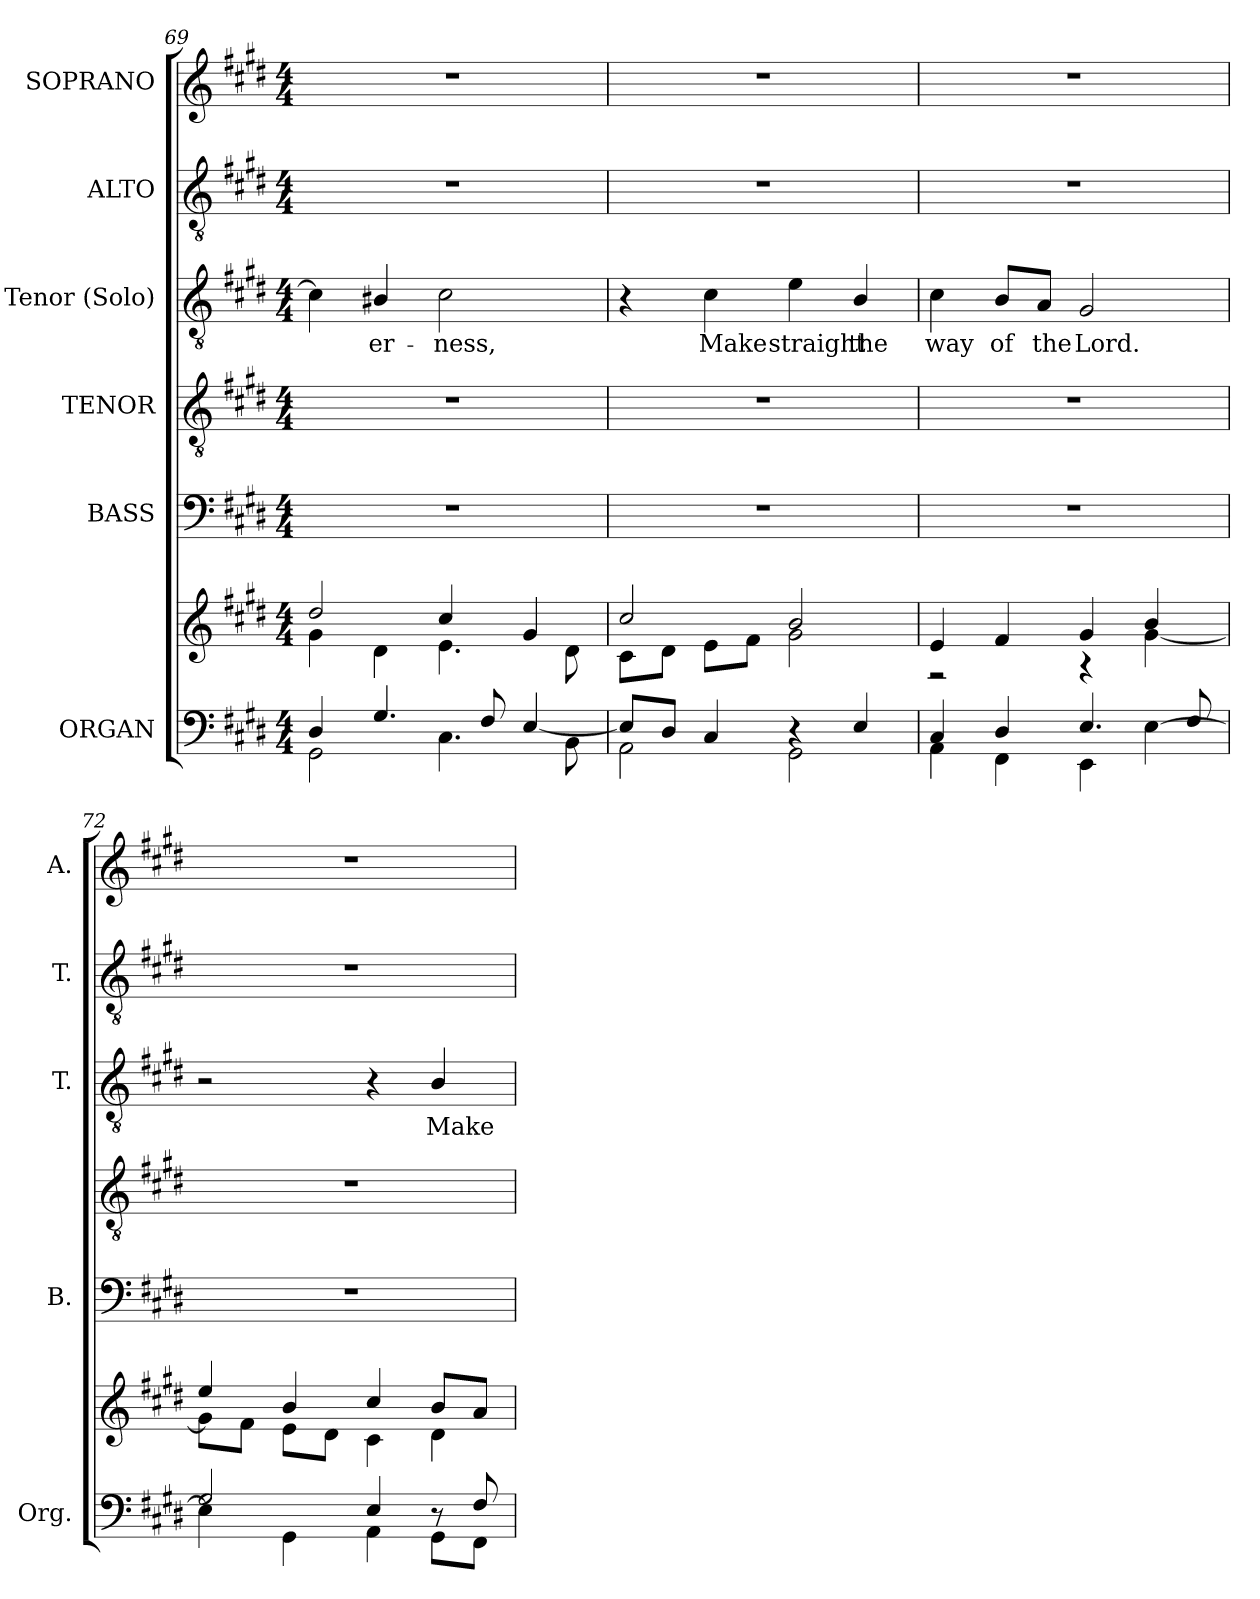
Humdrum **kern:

**kern	**kern	**kern	**kern	**kern	**text	**kern	**kern
*part6	*part6	*part5	*part4	*part3	*part3	*part2	*part1
*staff7	*staff6	*staff5	*staff4	*staff3	*staff3	*staff2	*staff1
*I"ORGAN	*	*I"BASS	*I"TENOR	*I"Tenor (Solo)	*	*I"ALTO	*I"SOPRANO
*I'Org.	*	*I'B.	*	*I'T.	*	*I'T.	*I'A.
*clefF4	*clefG2	*clefF4	*clefGv2	*clefGv2	*	*clefGv2	*clefG2
*	*	*	*ITrd7c12	*	*	*	*
*k[f#c#g#d#]	*k[f#c#g#d#]	*k[f#c#g#d#]	*k[f#c#g#d#]	*k[f#c#g#d#]	*	*k[f#c#g#d#]	*k[f#c#g#d#]
*E:	*E:	*E:	*E:	*E:	*	*E:	*E:
*M4/4	*M4/4	*M4/4	*M4/4	*M4/4	*	*M4/4	*M4/4
=69	=69	=69	=69	=69	=69	=69	=69
*^	*^	*	*	*	*	*	*
*	*^	*	*	*	*	*	*	*	*
1ryy	4D#i/	2GG#i\	2dd#i/	4g#i\	1r	1r	4c#i\]	.	1r	1r
!	!	!	!	!	!	!	!	!LO:LY:b:color=#000000	!	!
.	4.G#i/	.	.	4d#i\	.	.	4B#Xi/	-er-	.	.
!	!	!	!	!	!	!	!	!LO:LY:b:color=#000000	!	!
.	.	4.C#i\	4cc#i/	4.ei\	.	.	2c#i\	-ness,	.	.
.	8F#i/	.	.	.	.	.	.	.	.	.
.	[>4Ei/	.	4g#i/	.	.	.	.	.	.	.
.	.	8BBi\	.	8d#i\	.	.	.	.	.	.
!!LO:LB:g=z
=70	=70	=70	=70	=70	=70	=70	=70	=70	=70	=70
1ryy	8Ei/L]	2AAi\	2cc#i/	8c#i\L	1r	1r	4r	.	1r	1r
.	8D#i/J	.	.	8d#i\J	.	.	.	.	.	.
!	!	!	!	!	!	!	!	!LO:LY:b:color=#000000	!	!
.	4C#i/	.	.	8ei\L	.	.	4c#i\	Make	.	.
.	.	.	.	8f#i\J	.	.	.	.	.	.
!	!	!	!	!	!	!	!	!LO:LY:b:color=#000000	!	!
.	4r	2GG#i\	2bi/	2g#i\	.	.	4ei\	straight	.	.
!	!	!	!	!	!	!	!	!LO:LY:b:color=#000000	!	!
.	4Ei/	.	.	.	.	.	4Bi/	the	.	.
=71	=71	=71	=71	=71	=71	=71	=71	=71	=71	=71
!	!	!	!	!	!	!	!	!LO:LY:b:color=#000000	!	!
1ryy	4C#i/	4AAi\	4ei/	2r	1r	1r	4c#i\	way	1r	1r
!	!	!	!	!	!	!	!	!LO:LY:b:color=#000000	!	!
.	4D#i/	4FF#i\	4f#i/	.	.	.	8Bi/L	of	.	.
!	!	!	!	!	!	!	!	!LO:LY:b:color=#000000	!	!
.	.	.	.	.	.	.	8Ai/J	the	.	.
!	!	!	!	!	!	!	!	!LO:LY:b:color=#000000	!	!
.	4.Ei/	4EEi\	4g#i/	4r	.	.	2G#i/	Lord.	.	.
.	.	[<4Ei\	4bi/	[<4g#i\	.	.	.	.	.	.
.	8F#i/	.	.	.	.	.	.	.	.	.
=72	=72	=72	=72	=72	=72	=72	=72	=72	=72	=72
1ryy	2G#i/	4Ei\]	4eei/	8g#i\L]	1r	1r	2r	.	1r	1r
.	.	.	.	8f#i\J	.	.	.	.	.	.
.	.	4GG#i\	4bi/	8ei\L	.	.	.	.	.	.
.	.	.	.	8d#i\J	.	.	.	.	.	.
.	4Ei/	4AAi\	4cc#i/	4c#i\	.	.	4r	.	.	.
!	!	!	!	!	!	!	!	!LO:LY:b:color=#000000	!	!
.	8r	8GG#i\L	8bi/L	4d#i\	.	.	4Bi/	Make	.	.
.	8F#i/	8FF#i\J	8ai/J	.	.	.	.	.	.	.
*v	*v	*v	*	*	*	*	*	*	*	*
*	*v	*v	*	*	*	*	*	*
=	=	=	=	=	=	=	=
*-	*-	*-	*-	*-	*-	*-	*-
